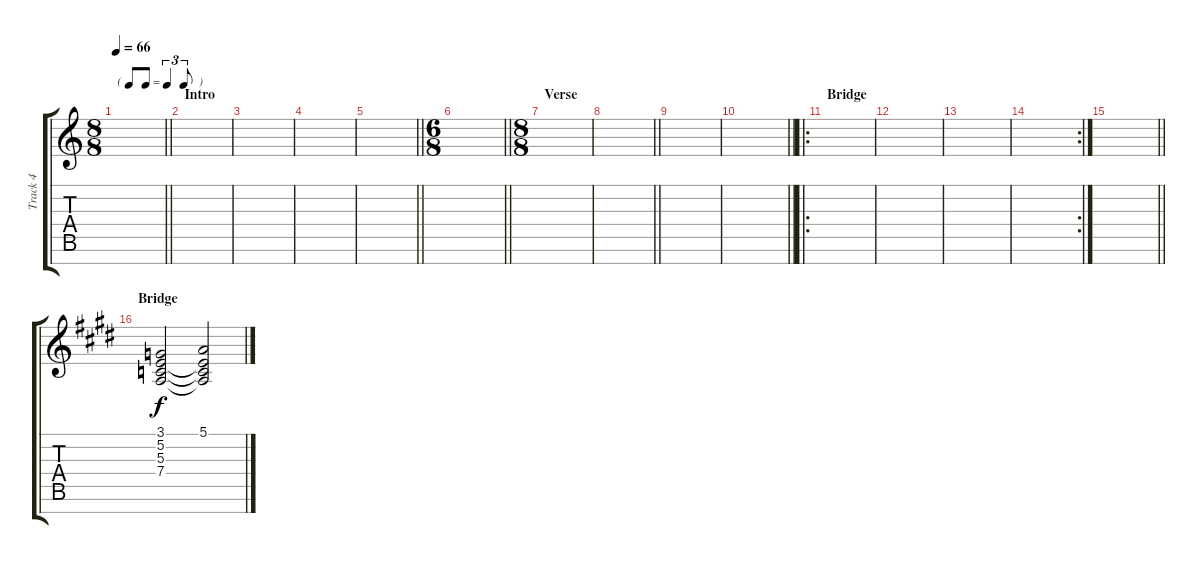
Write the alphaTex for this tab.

\track ("Track 4" "Track 4") {instrument pad4choir}
\staff {score tabs}
\tuning (E4 B3 G3 D3 A2 E2 B1) {hide}
\ts (8 8)
\tf triplet8th
\tempo 66
\clef g2
\barLineRight lightlight
\ks c
|
\section ("" "Intro")
|
|
|
\barLineRight lightlight
|
\ts (6 8)
\barLineRight lightlight
|
\ts (8 8)
\section ("" "Verse")
|
\barLineRight lightlight
|
|
\barLineRight lightlight
|
\ro
\section ("" "Bridge")
|
|
|
\rc 2
|
\barLineRight lightlight
|
\section ("" "Bridge")
\ks e
(3.1 5.2 5.3 7.4).2 (5.1 5.2{t} 5.3{t} 7.4{t}).2
